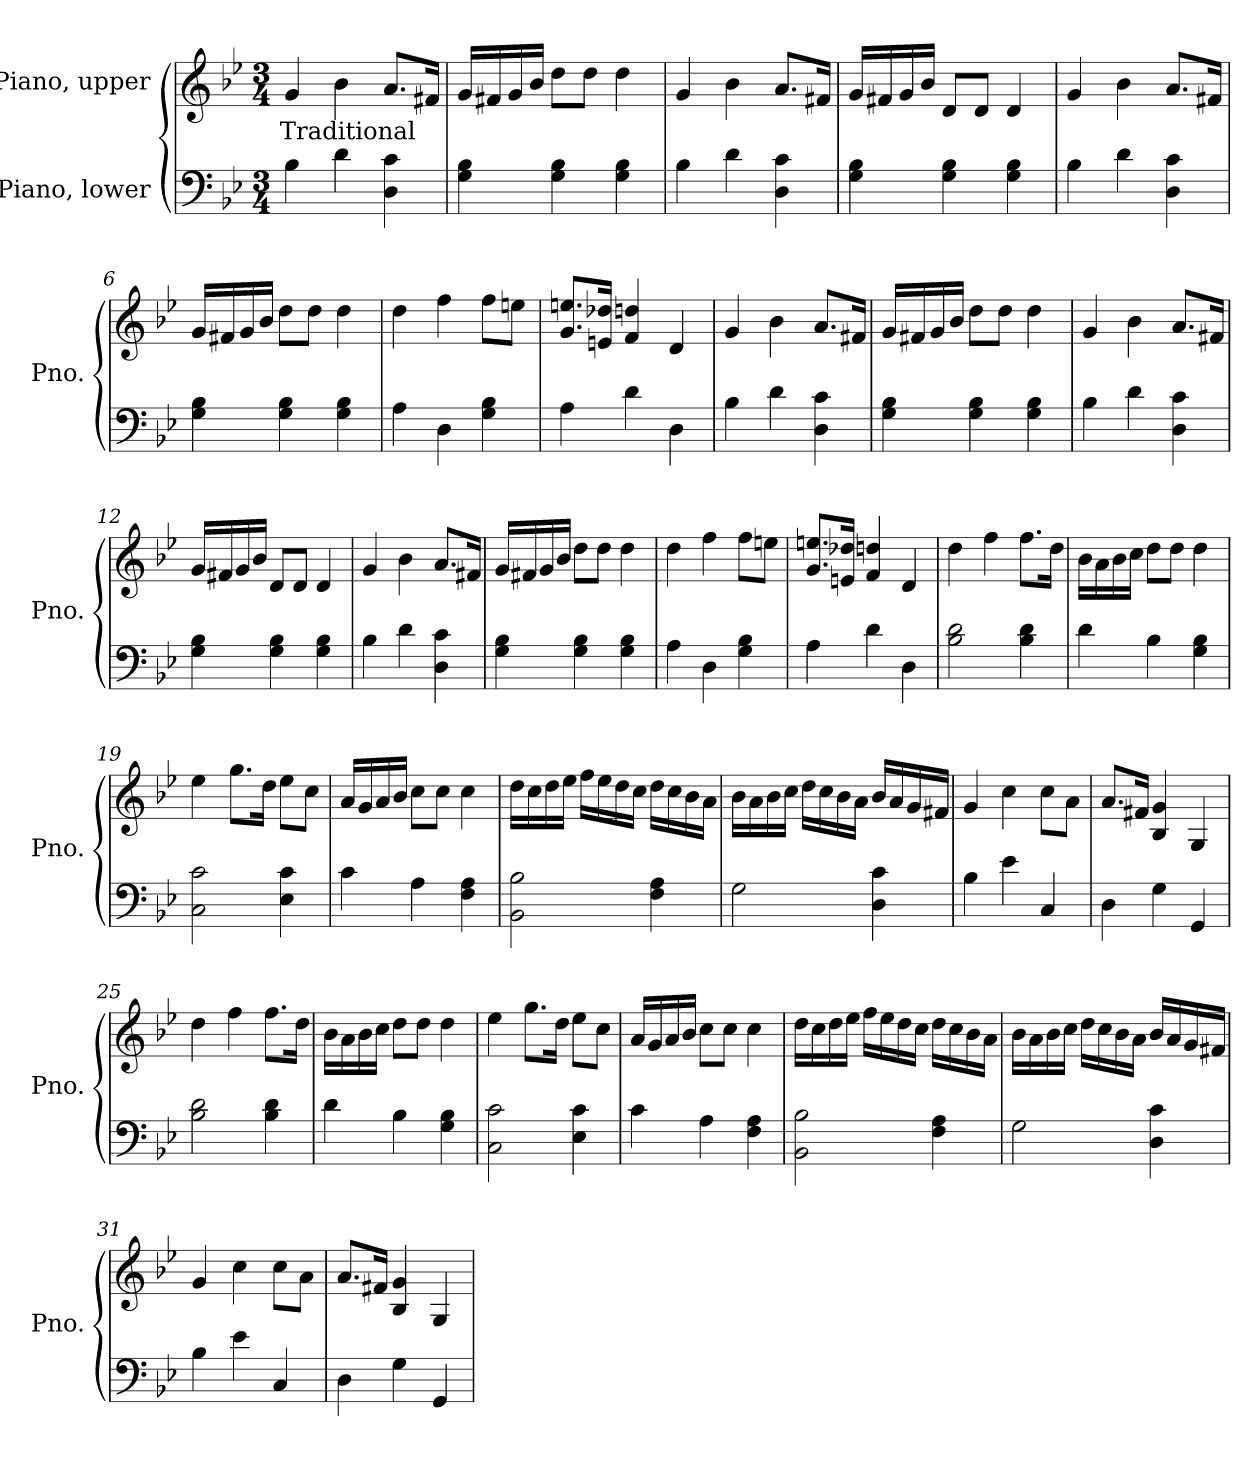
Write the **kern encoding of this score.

**kern	**kern	**text
*part2	*part1	*part1
*staff2	*staff1	*staff1
*I"Piano, lower	*I"Piano, upper	*
*I'Pno.	*I'Pno.	*
*clefF4	*clefG2	*
*k[b-e-]	*k[b-e-]	*
*M3/4	*M3/4	*
*MM100	*MM100	*
=1	=1	=1
!	!	!LO:LY:b
4B-\	4g/	Traditional
4d\	4b-\	.
4D\ 4c\	8.a/L	.
.	16f#X/Jk	.
=2	=2	=2
4G\ 4B-\	16g/LL	.
.	16f#X/	.
.	16g/	.
.	16b-/JJ	.
4G\ 4B-\	8dd\L	.
.	8dd\J	.
4G\ 4B-\	4dd\	.
=3	=3	=3
4B-\	4g/	.
4d\	4b-\	.
4D\ 4c\	8.a/L	.
.	16f#X/Jk	.
=4	=4	=4
4G\ 4B-\	16g/LL	.
.	16f#X/	.
.	16g/	.
.	16b-/JJ	.
4G\ 4B-\	8d/L	.
.	8d/J	.
4G\ 4B-\	4d/	.
!!LO:LB:g=z
=5	=5	=5
4B-\	4g/	.
4d\	4b-\	.
4D\ 4c\	8.a/L	.
.	16f#X/Jk	.
=6	=6	=6
4G\ 4B-\	16g/LL	.
.	16f#X/	.
.	16g/	.
.	16b-/JJ	.
4G\ 4B-\	8dd\L	.
.	8dd\J	.
4G\ 4B-\	4dd\	.
=7	=7	=7
4A\	4dd\	.
4D\	4ff\	.
4G\ 4B-\	8ff\L	.
.	8een\J	.
=8	=8	=8
4A\	8.g/ 8.een/L	.
.	16en/ 16dd-X/Jk	.
4d\	4f/ 4ddn/	.
4D\	4d/	.
=9	=9	=9
4B-\	4g/	.
4d\	4b-\	.
4D\ 4c\	8.a/L	.
.	16f#X/Jk	.
=10	=10	=10
4G\ 4B-\	16g/LL	.
.	16f#X/	.
.	16g/	.
.	16b-/JJ	.
4G\ 4B-\	8dd\L	.
.	8dd\J	.
4G\ 4B-\	4dd\	.
!!LO:LB:g=z
=11	=11	=11
4B-\	4g/	.
4d\	4b-\	.
4D\ 4c\	8.a/L	.
.	16f#X/Jk	.
=12	=12	=12
4G\ 4B-\	16g/LL	.
.	16f#X/	.
.	16g/	.
.	16b-/JJ	.
4G\ 4B-\	8d/L	.
.	8d/J	.
4G\ 4B-\	4d/	.
=13	=13	=13
4B-\	4g/	.
4d\	4b-\	.
4D\ 4c\	8.a/L	.
.	16f#X/Jk	.
=14	=14	=14
4G\ 4B-\	16g/LL	.
.	16f#X/	.
.	16g/	.
.	16b-/JJ	.
4G\ 4B-\	8dd\L	.
.	8dd\J	.
4G\ 4B-\	4dd\	.
=15	=15	=15
4A\	4dd\	.
4D\	4ff\	.
4G\ 4B-\	8ff\L	.
.	8een\J	.
=16	=16	=16
4A\	8.g/ 8.een/L	.
.	16en/ 16dd-X/Jk	.
4d\	4f/ 4ddn/	.
4D\	4d/	.
!!LO:LB:g=z
=17	=17	=17
2B-\ 2d\	4dd\	.
.	4ff\	.
4B-\ 4d\	8.ff\L	.
.	16dd\Jk	.
=18	=18	=18
4d\	16b-\LL	.
.	16a\	.
.	16b-\	.
.	16cc\JJ	.
4B-\	8dd\L	.
.	8dd\J	.
4G\ 4B-\	4dd\	.
=19	=19	=19
2C\ 2c\	4ee-\	.
.	8.gg\L	.
.	16dd\Jk	.
4E-\ 4c\	8ee-\L	.
.	8cc\J	.
=20	=20	=20
4c\	16a/LL	.
.	16g/	.
.	16a/	.
.	16b-/JJ	.
4A\	8cc\L	.
.	8cc\J	.
4F\ 4A\	4cc\	.
=21	=21	=21
2BB-\ 2B-\	16dd\LL	.
.	16cc\	.
.	16dd\	.
.	16ee-\JJ	.
.	16ff\LL	.
.	16ee-\	.
.	16dd\	.
.	16cc\JJ	.
4F\ 4A\	16dd\LL	.
.	16cc\	.
.	16b-\	.
.	16a\JJ	.
!!LO:LB:g=z
=22	=22	=22
2G\	16b-\LL	.
.	16a\	.
.	16b-\	.
.	16cc\JJ	.
.	16dd\LL	.
.	16cc\	.
.	16b-\	.
.	16a\JJ	.
4D\ 4c\	16b-/LL	.
.	16a/	.
.	16g/	.
.	16f#X/JJ	.
=23	=23	=23
4B-\	4g/	.
4e-\	4cc\	.
4C/	8cc\L	.
.	8a\J	.
=24	=24	=24
4D\	8.a/L	.
.	16f#X/Jk	.
4G\	4B-/ 4g/	.
4GG/	4G/	.
=25	=25	=25
2B-\ 2d\	4dd\	.
.	4ff\	.
4B-\ 4d\	8.ff\L	.
.	16dd\Jk	.
=26	=26	=26
4d\	16b-\LL	.
.	16a\	.
.	16b-\	.
.	16cc\JJ	.
4B-\	8dd\L	.
.	8dd\J	.
4G\ 4B-\	4dd\	.
!!LO:LB:g=z
=27	=27	=27
2C\ 2c\	4ee-\	.
.	8.gg\L	.
.	16dd\Jk	.
4E-\ 4c\	8ee-\L	.
.	8cc\J	.
=28	=28	=28
4c\	16a/LL	.
.	16g/	.
.	16a/	.
.	16b-/JJ	.
4A\	8cc\L	.
.	8cc\J	.
4F\ 4A\	4cc\	.
=29	=29	=29
2BB-\ 2B-\	16dd\LL	.
.	16cc\	.
.	16dd\	.
.	16ee-\JJ	.
.	16ff\LL	.
.	16ee-\	.
.	16dd\	.
.	16cc\JJ	.
4F\ 4A\	16dd\LL	.
.	16cc\	.
.	16b-\	.
.	16a\JJ	.
=30	=30	=30
2G\	16b-\LL	.
.	16a\	.
.	16b-\	.
.	16cc\JJ	.
.	16dd\LL	.
.	16cc\	.
.	16b-\	.
.	16a\JJ	.
4D\ 4c\	16b-/LL	.
.	16a/	.
.	16g/	.
.	16f#X/JJ	.
=31	=31	=31
4B-\	4g/	.
4e-\	4cc\	.
4C/	8cc\L	.
.	8a\J	.
!!LO:PB:g=z
=32	=32	=32
4D\	8.a/L	.
.	16f#X/Jk	.
4G\	4B-/ 4g/	.
4GG/	4G/	.
=	=	=
*-	*-	*-
